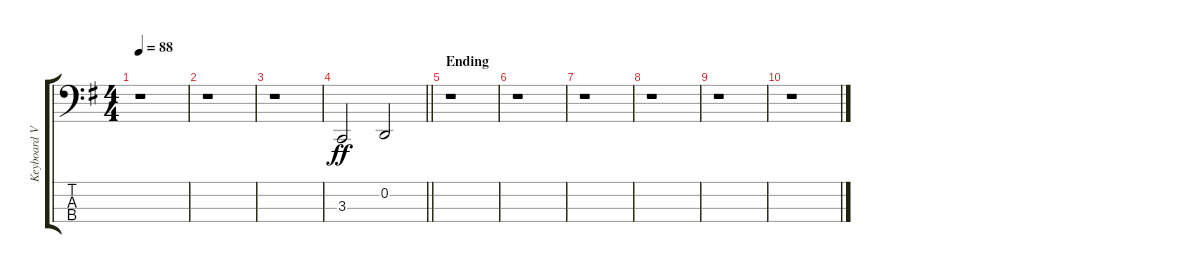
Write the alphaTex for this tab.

\track ("Keyboard V" "Keyboard V") {instrument pad2warm}
\staff {score tabs}
\tuning (G2 D2 A1 E1) {hide}
\ts (4 4)
\tempo 88
\clef f4
\ks g
r.1{dy ff} |
r.1 |
r.1 |
\barLineRight lightlight
3.3.2 0.2.2 |
\section ("" "Ending")
r.1 |
r.1 |
r.1 |
r.1 |
r.1 |
r.1
